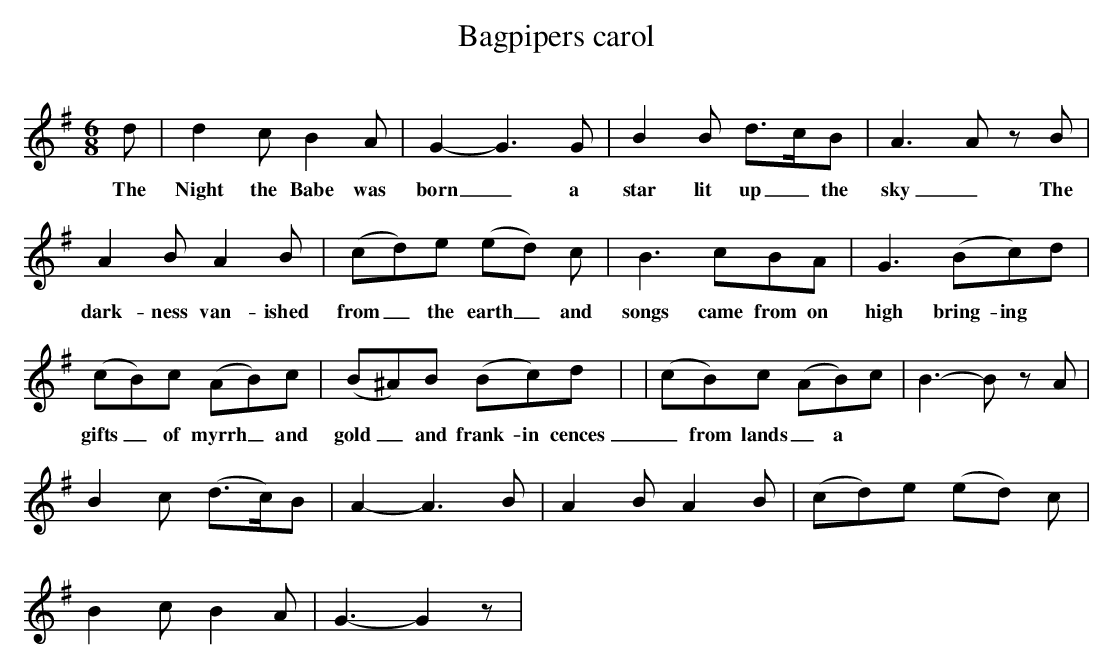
X:1
T:Bagpipers carol
Q:80
M:6/8
L:1/8
K:G
d    | d2    c   B2   A   | G2-G3 G |  B2   B   d>cB   | A3 A z B  |
w:The  Night the Babe was   born _ a    star lit up_the   sky _ The
A2  B      A2  B     | (cd)e      (ed)     c    |  B3     cBA         |  G3    (Bc)d |
w:dark-ness  van-ished   from _ the earth _  and     songs  came from on   high  bring-ing
 (cB)c        (AB)c       |  (B^A)B      (Bc)d | | (cB)c          (AB)c     |  B3-B z  A  |
w:gifts _ of  myrrh _ and    gold _ and  frank-in  cences _ from  lands _ a
B2  c (d>c)B |  A2-A3 B  |  A2B A2B  | (cd)e  (ed) c |
B2 c B2 A | G3-G2 z |
